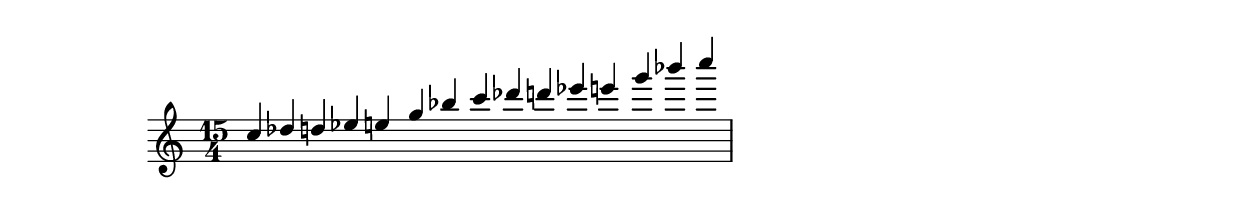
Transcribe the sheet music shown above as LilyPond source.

\version "2.18.2" \score { \new Staff << \new Voice { \set midiInstrument = #"piano" \voiceOne
 \key c \major \time 15/4
\override Voice.TextScript.font-size = #-4
 { c'' des'' d'' ees'' e'' g'' bes'' c''' des''' d''' ees''' e''' g''' bes''' c''''  } 
 } >> \layout { } \midi { \context { \Staff \remove "Staff_performer" }
\context { \Voice \consists "Staff_performer" } \tempo 2 = 60 } }
\paper{oddHeaderMarkup = ##f oddFooterMarkup = ##f}
